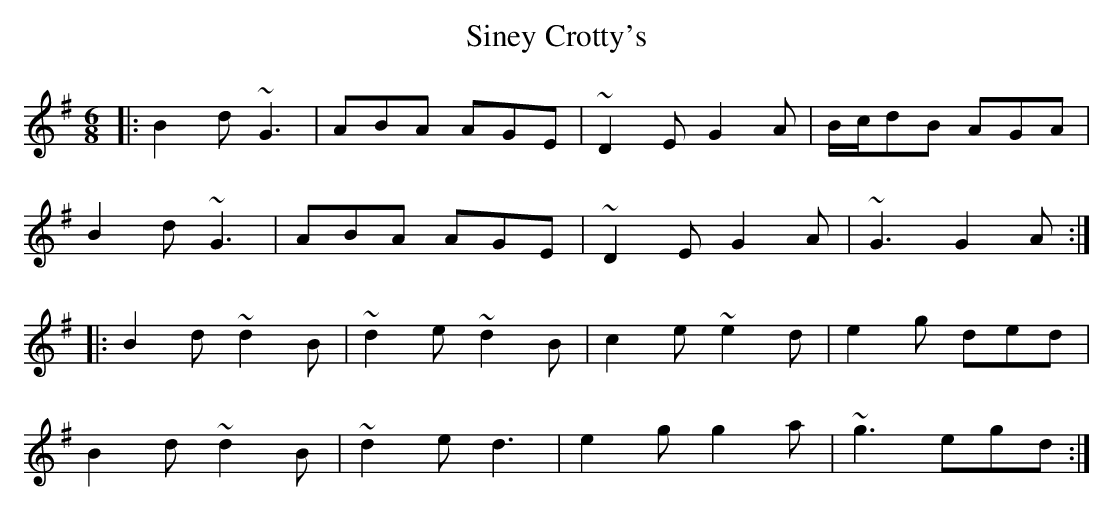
X:1
T: Siney Crotty's
M: 6/8
L: 1/8
K: Gmaj
|:B2d ~G3|ABA AGE|~D2E G2A|B/c/dB AGA|
B2d ~G3|ABA AGE|~D2E G2A|~G3 G2A:|
|:B2d ~d2B|~d2e ~d2B|c2e ~e2d|e2g ded|
B2d ~d2B|~d2e d3|e2g g2a|~g3 egd:|
